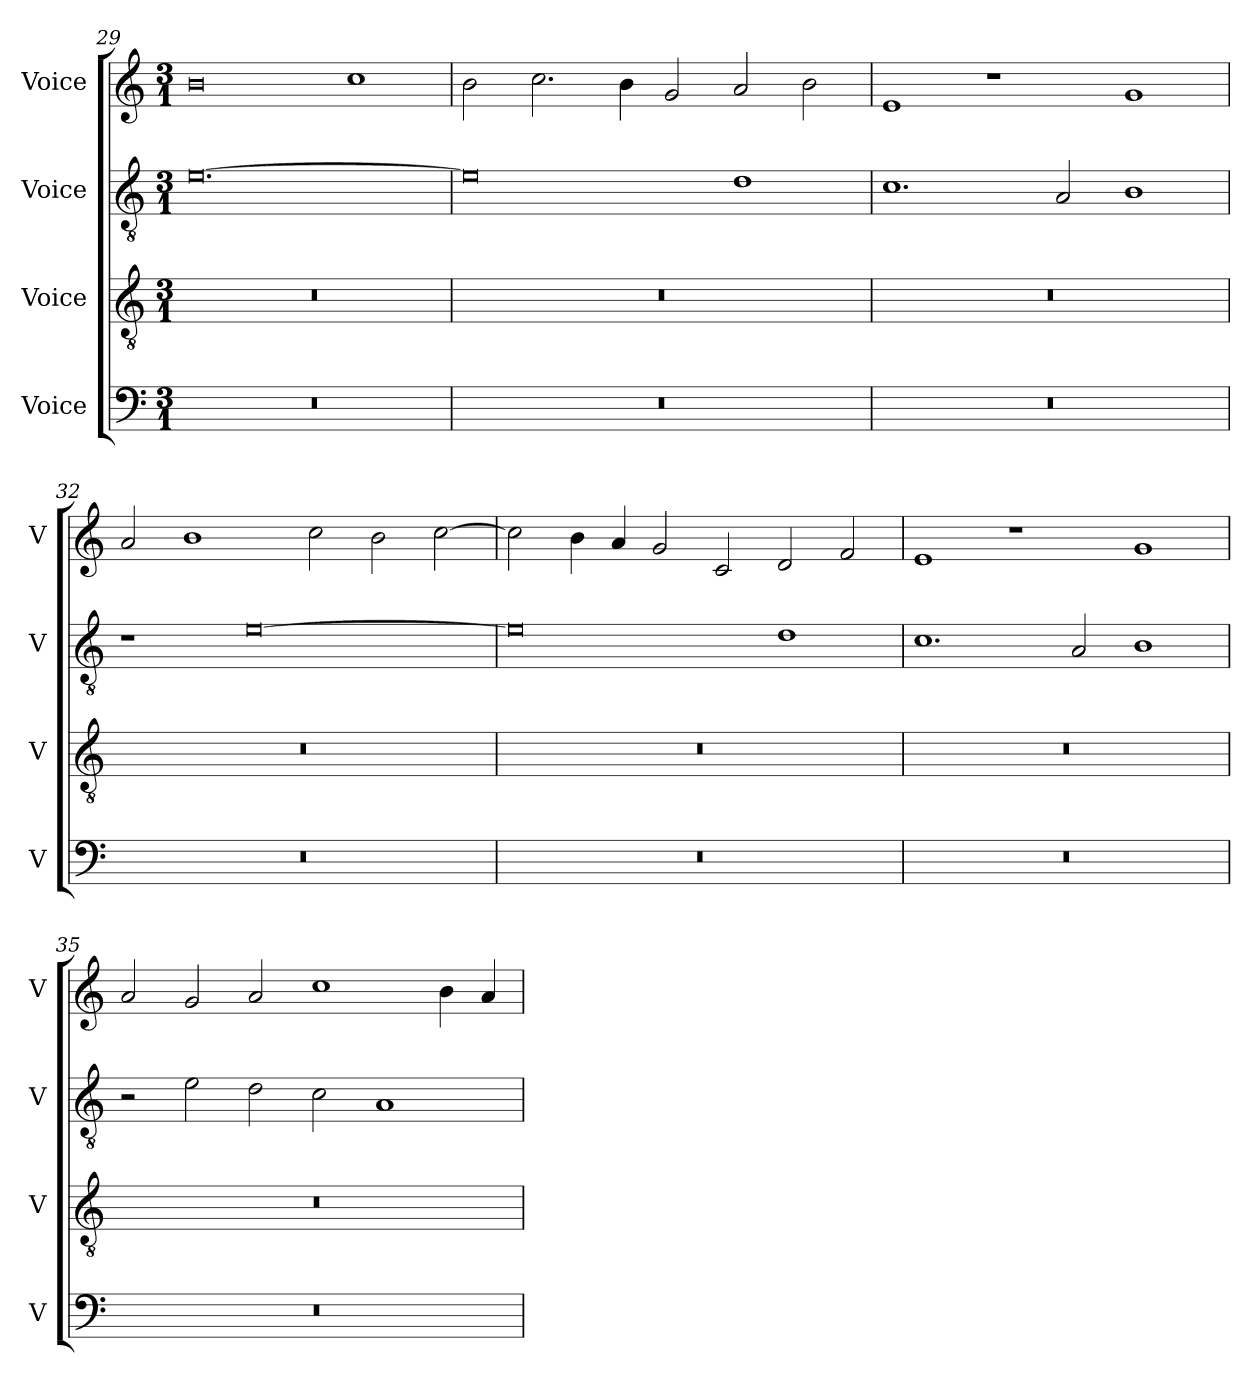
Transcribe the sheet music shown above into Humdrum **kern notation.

**kern	**kern	**kern	**kern
*part4	*part3	*part2	*part1
*staff4	*staff3	*staff2	*staff1
*I"Voice	*I"Voice	*I"Voice	*I"Voice
*I'V	*I'V	*I'V	*I'V
*clefF4	*clefGv2	*clefGv2	*clefG2
*k[]	*k[]	*k[]	*k[]
*M3/1	*M3/1	*M3/1	*M3/1
=29	=29	=29	=29
0.r	0.r	[0.e	0b
.	.	.	1cc
!!LO:LB:g=z
=30	=30	=30	=30
0.r	0.r	0e]	2b\
.	.	.	2.cc\
.	.	.	4b\
.	.	.	2g/
.	.	1d	2a/
.	.	.	2b\
=31	=31	=31	=31
0.r	0.r	1.c	1e
.	.	.	1r
.	.	2A/	.
.	.	1B	1g
=32	=32	=32	=32
0.r	0.r	1r	2a/
.	.	.	1b
.	.	[0e	.
.	.	.	2cc\
.	.	.	2b\
.	.	.	[2cc\
!!LO:LB:g=z
=33	=33	=33	=33
0.r	0.r	0e]	2cc\]
.	.	.	4b\
.	.	.	4a/
.	.	.	2g/
.	.	.	2c/
.	.	1d	2d/
.	.	.	2f/
=34	=34	=34	=34
0.r	0.r	1.c	1e
.	.	.	1r
.	.	2A/	.
.	.	1B	1g
=35	=35	=35	=35
0.r	0.r	2r	2a/
.	.	2e\	2g/
.	.	2d\	2a/
.	.	2c\	1cc
.	.	1A	.
.	.	.	4b\
.	.	.	4a/
=	=	=	=
*-	*-	*-	*-
